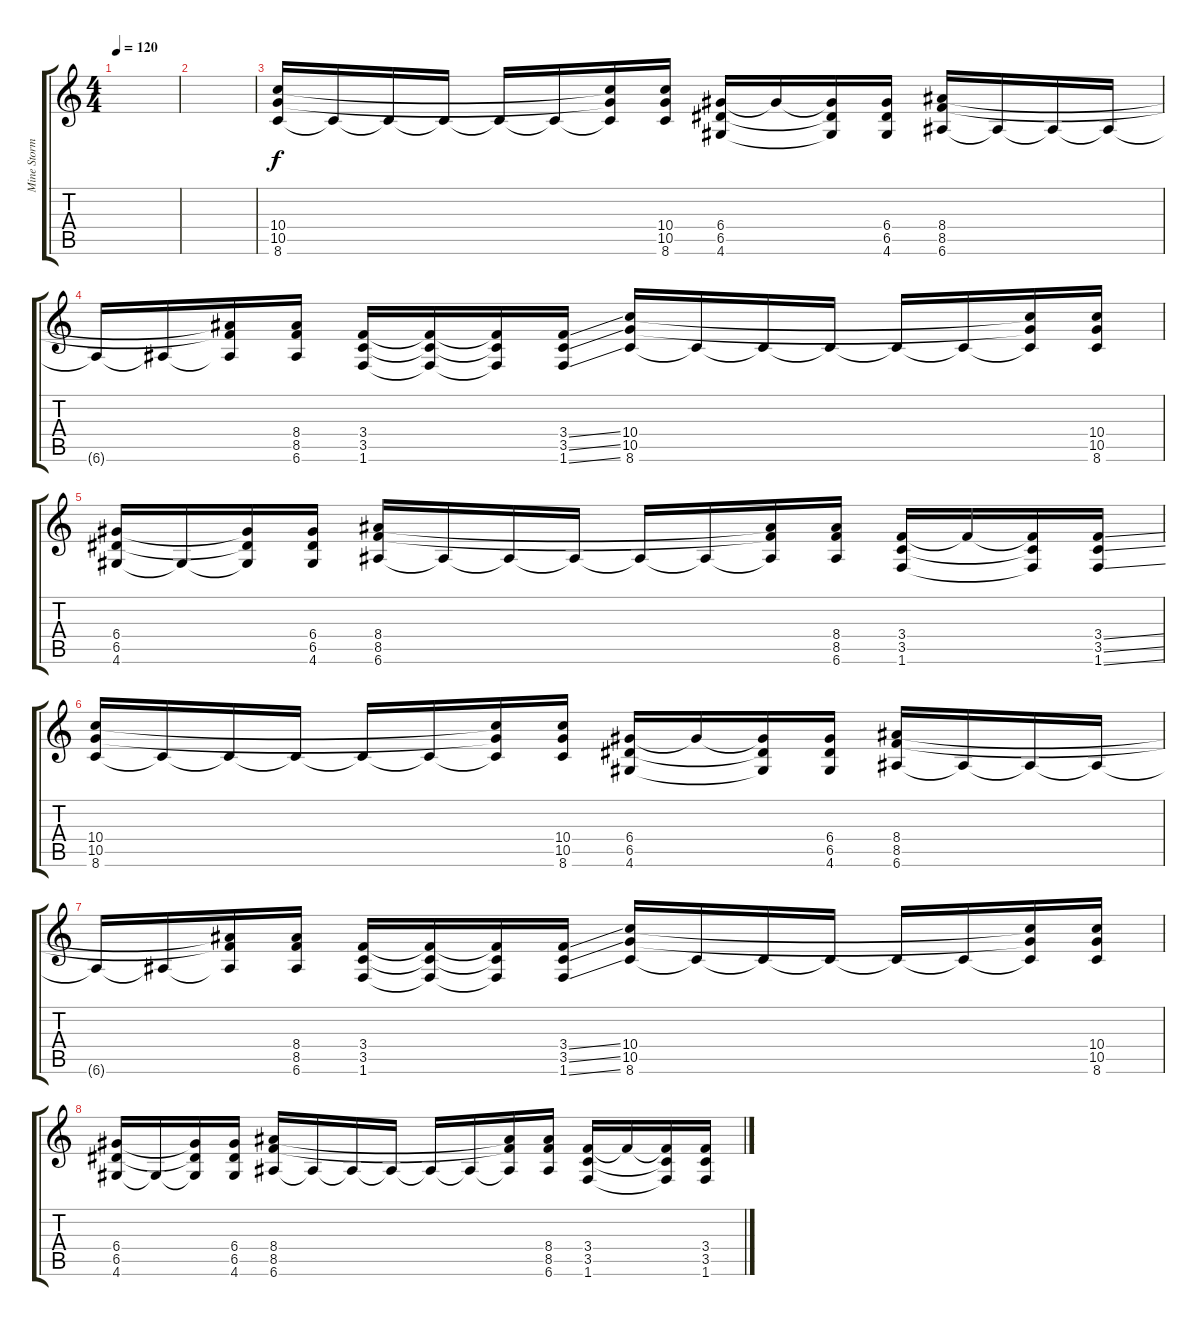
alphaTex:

\track ("Mine Storm" "Mine Storm") {instrument distortionguitar}
\staff {score tabs}
\tuning (E4 B3 G3 D3 A2 E2) {hide}
\ts (4 4)
\tempo 120
\clef g2
\ks c
|
|
(10.4 10.5 8.6).16 8.6{t}.16 8.6{t}.16 8.6{t}.16 8.6{t}.16 8.6{t}.16 (10.4{t} 10.5{t} 8.6{t}).16 (10.4 10.5 8.6).16 (6.4 6.5 4.6).16 6.4{t}.16 (6.4{t} 6.5{t} 4.6{t}).16 (6.4 6.5 4.6).16 (8.4 8.5 6.6).16 6.6{t}.16 6.6{t}.16 6.6{t}.16 |
6.6{t}.16 6.6{t}.16 (8.4{t} 8.5{t} 6.6{t}).16 (8.4 8.5 6.6).16 (3.4 3.5 1.6).16 (3.4{t} 3.5{t} 1.6{t}).16 (3.4{t} 3.5{t} 1.6{t}).16 (3.4{ss} 3.5{ss} 1.6{ss}).16 (10.4 10.5 8.6).16 8.6{t}.16 8.6{t}.16 8.6{t}.16 8.6{t}.16 8.6{t}.16 (10.4{t} 10.5{t} 8.6{t}).16 (10.4 10.5 8.6).16 |
(6.4 6.5 4.6).16 4.6{t}.16 (6.4{t} 6.5{t} 4.6{t}).16 (6.4 6.5 4.6).16 (8.4 8.5 6.6).16 6.6{t}.16 6.6{t}.16 6.6{t}.16 6.6{t}.16 6.6{t}.16 (8.4{t} 8.5{t} 6.6{t}).16 (8.4 8.5 6.6).16 (3.4 3.5 1.6).16 3.4{t}.16 (3.4{t} 3.5{t} 1.6{t}).16 (3.4{ss} 3.5{ss} 1.6{ss}).16 |
(10.4 10.5 8.6).16 8.6{t}.16 8.6{t}.16 8.6{t}.16 8.6{t}.16 8.6{t}.16 (10.4{t} 10.5{t} 8.6{t}).16 (10.4 10.5 8.6).16 (6.4 6.5 4.6).16 6.4{t}.16 (6.4{t} 6.5{t} 4.6{t}).16 (6.4 6.5 4.6).16 (8.4 8.5 6.6).16 6.6{t}.16 6.6{t}.16 6.6{t}.16 |
6.6{t}.16 6.6{t}.16 (8.4{t} 8.5{t} 6.6{t}).16 (8.4 8.5 6.6).16 (3.4 3.5 1.6).16 (3.4{t} 3.5{t} 1.6{t}).16 (3.4{t} 3.5{t} 1.6{t}).16 (3.4{ss} 3.5{ss} 1.6{ss}).16 (10.4 10.5 8.6).16 8.6{t}.16 8.6{t}.16 8.6{t}.16 8.6{t}.16 8.6{t}.16 (10.4{t} 10.5{t} 8.6{t}).16 (10.4 10.5 8.6).16 |
(6.4 6.5 4.6).16 4.6{t}.16 (6.4{t} 6.5{t} 4.6{t}).16 (6.4 6.5 4.6).16 (8.4 8.5 6.6).16 6.6{t}.16 6.6{t}.16 6.6{t}.16 6.6{t}.16 6.6{t}.16 (8.4{t} 8.5{t} 6.6{t}).16 (8.4 8.5 6.6).16 (3.4 3.5 1.6).16 3.4{t}.16 (3.4{t} 3.5{t} 1.6{t}).16 (3.4{ss} 3.5{ss} 1.6{ss}).16
